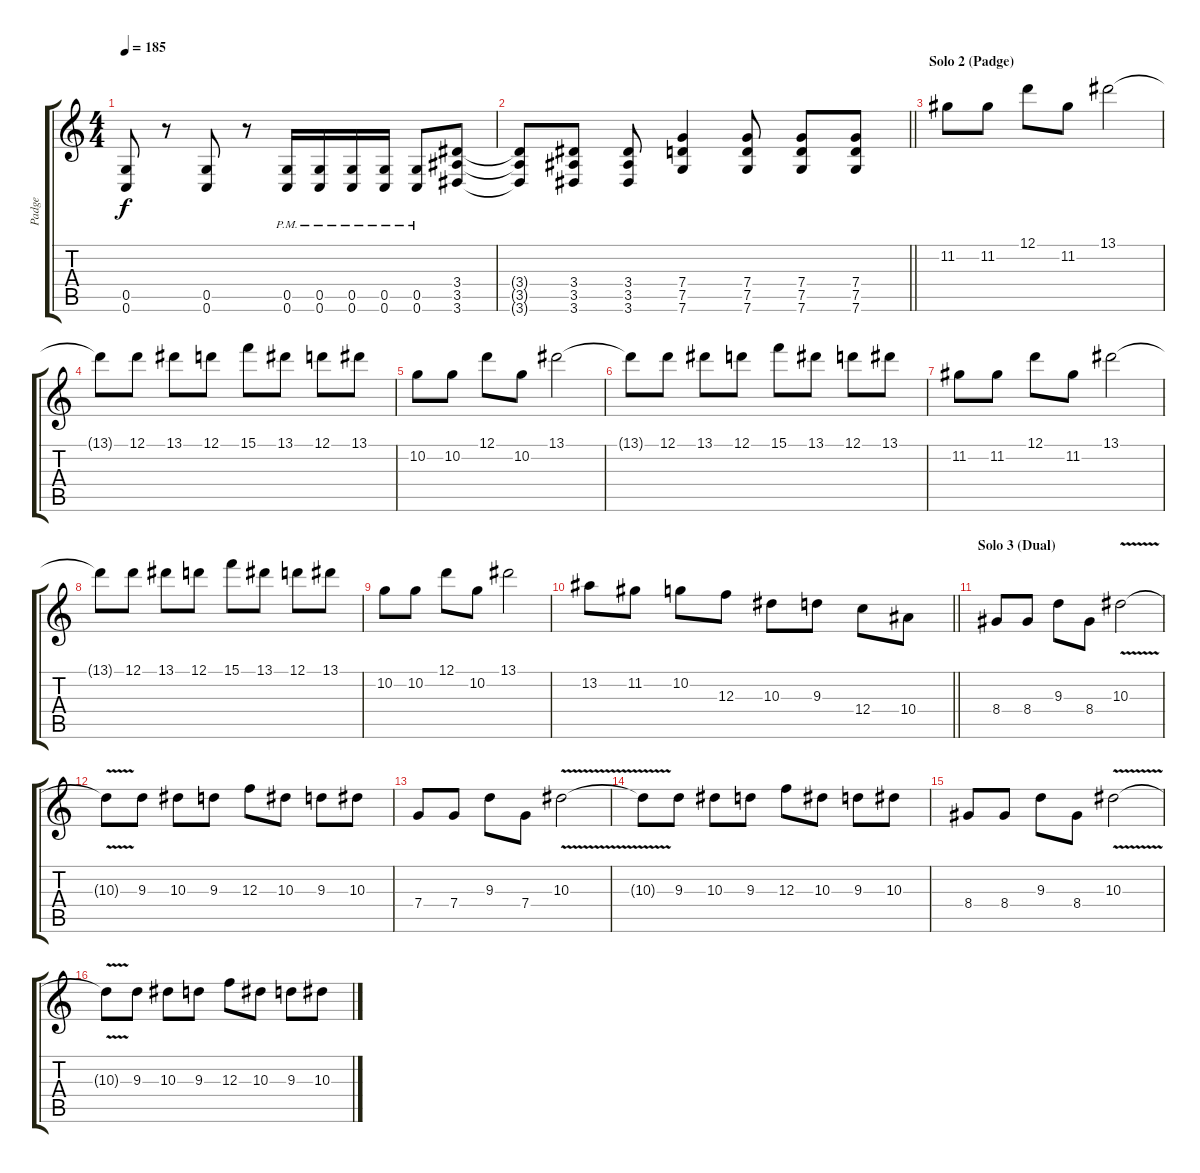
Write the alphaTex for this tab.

\track ("Padge" "Padge") {instrument distortionguitar}
\staff {score tabs}
\tuning (D4 A3 F3 C3 G2 C2) {hide}
\ts (4 4)
\tempo 185
\clef g2
\ks c
(0.5 0.6).8{dy f} r.8 (0.5 0.6).8 r.8 (0.5{pm} 0.6{pm}).16 (0.5{pm} 0.6{pm}).16 (0.5{pm} 0.6{pm}).16 (0.5{pm} 0.6{pm}).16 (0.5{pm} 0.6{pm}).8 (3.4 3.5 3.6).8 |
\barLineRight lightlight
(3.4{t} 3.5{t} 3.6{t}).8 (3.4 3.5 3.6).8 (3.4 3.5 3.6).8 (7.4 7.5 7.6).4 (7.4 7.5 7.6).8 (7.4 7.5 7.6).8 (7.4 7.5 7.6).8 |
\section ("" "Solo 2 (Padge)")
11.2.8 11.2.8 12.1.8 11.2.8 13.1.2 |
13.1{t}.8 12.1.8 13.1.8 12.1.8 15.1.8 13.1.8 12.1.8 13.1.8 |
10.2.8 10.2.8 12.1.8 10.2.8 13.1.2 |
13.1{t}.8 12.1.8 13.1.8 12.1.8 15.1.8 13.1.8 12.1.8 13.1.8 |
11.2.8 11.2.8 12.1.8 11.2.8 13.1.2 |
13.1{t}.8 12.1.8 13.1.8 12.1.8 15.1.8 13.1.8 12.1.8 13.1.8 |
10.2.8 10.2.8 12.1.8 10.2.8 13.1.2 |
\barLineRight lightlight
13.2.8 11.2.8 10.2.8 12.3.8 10.3.8 9.3.8 12.4.8 10.4.8 |
\section ("" "Solo 3 (Dual)")
8.4.8 8.4.8 9.3.8 8.4.8 10.3{v}.2 |
10.3{t}.8 9.3.8 10.3.8 9.3.8 12.3.8 10.3.8 9.3.8 10.3.8 |
7.4.8 7.4.8 9.3.8 7.4.8 10.3{v}.2 |
10.3{t}.8 9.3.8 10.3.8 9.3.8 12.3.8 10.3.8 9.3.8 10.3.8 |
8.4.8 8.4.8 9.3.8 8.4.8 10.3{v}.2 |
10.3{t}.8 9.3.8 10.3.8 9.3.8 12.3.8 10.3.8 9.3.8 10.3.8
